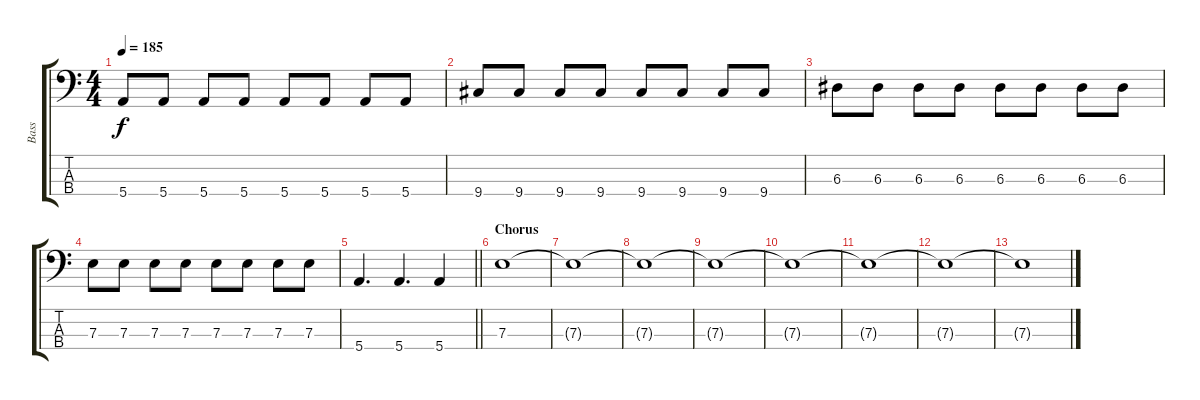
\track ("Bass" "Bass") {instrument electricbasspick}
\staff {score tabs}
\tuning (G2 D2 A1 E1) {hide}
\ts (4 4)
\tempo 185
\clef f4
\ks c
5.4.8{dy f} 5.4.8 5.4.8 5.4.8 5.4.8 5.4.8 5.4.8 5.4.8 |
9.4.8 9.4.8 9.4.8 9.4.8 9.4.8 9.4.8 9.4.8 9.4.8 |
6.3.8 6.3.8 6.3.8 6.3.8 6.3.8 6.3.8 6.3.8 6.3.8 |
7.3.8 7.3.8 7.3.8 7.3.8 7.3.8 7.3.8 7.3.8 7.3.8 |
\barLineRight lightlight
5.4.4{d} 5.4.4{d} 5.4.4 |
\section ("" "Chorus")
7.3.1 |
7.3{t}.1 |
7.3{t}.1 |
7.3{t}.1 |
7.3{t}.1 |
7.3{t}.1 |
7.3{t}.1 |
7.3{t}.1
